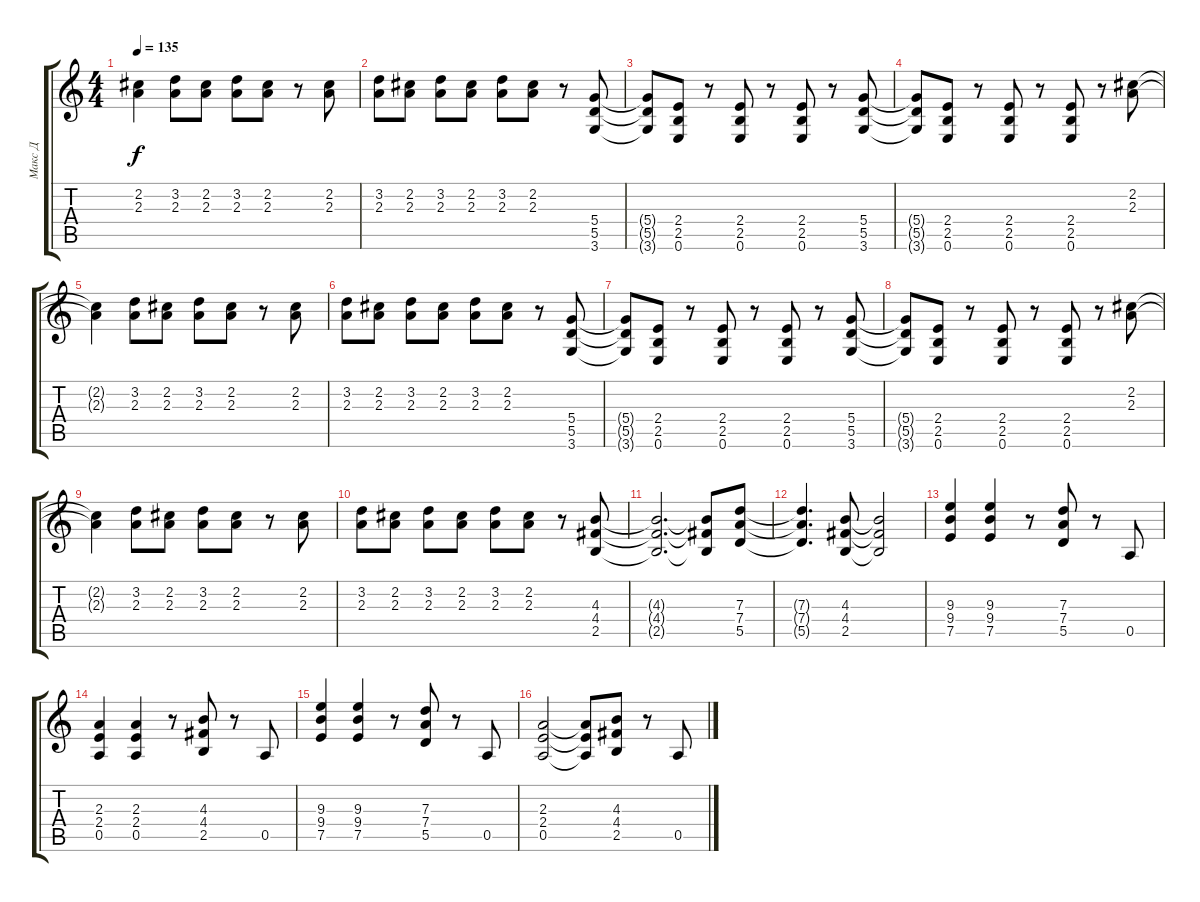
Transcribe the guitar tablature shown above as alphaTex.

\track ("Макс Д" "Макс Д") {instrument overdrivenguitar}
\staff {score tabs}
\tuning (E4 B3 G3 D3 A2 E2) {hide}
\ts (4 4)
\tempo 135
\clef g2
\ks c
(2.2{t} 2.3{t}).4{dy f} (3.2 2.3).8 (2.2 2.3).8 (3.2 2.3).8 (2.2 2.3).8 r.8 (2.2 2.3).8 |
(3.2 2.3).8 (2.2 2.3).8 (3.2 2.3).8 (2.2 2.3).8 (3.2 2.3).8 (2.2 2.3).8 r.8 (5.4 5.5 3.6).8 |
(5.4{t} 5.5{t} 3.6{t}).8 (2.4 2.5 0.6).8 r.8 (2.4 2.5 0.6).8 r.8 (2.4 2.5 0.6).8 r.8 (5.4 5.5 3.6).8 |
(5.4{t} 5.5{t} 3.6{t}).8 (2.4 2.5 0.6).8 r.8 (2.4 2.5 0.6).8 r.8 (2.4 2.5 0.6).8 r.8 (2.2 2.3).8 |
(2.2{t} 2.3{t}).4 (3.2 2.3).8 (2.2 2.3).8 (3.2 2.3).8 (2.2 2.3).8 r.8 (2.2 2.3).8 |
(3.2 2.3).8 (2.2 2.3).8 (3.2 2.3).8 (2.2 2.3).8 (3.2 2.3).8 (2.2 2.3).8 r.8 (5.4 5.5 3.6).8 |
(5.4{t} 5.5{t} 3.6{t}).8 (2.4 2.5 0.6).8 r.8 (2.4 2.5 0.6).8 r.8 (2.4 2.5 0.6).8 r.8 (5.4 5.5 3.6).8 |
(5.4{t} 5.5{t} 3.6{t}).8 (2.4 2.5 0.6).8 r.8 (2.4 2.5 0.6).8 r.8 (2.4 2.5 0.6).8 r.8 (2.2 2.3).8 |
(2.2{t} 2.3{t}).4 (3.2 2.3).8 (2.2 2.3).8 (3.2 2.3).8 (2.2 2.3).8 r.8 (2.2 2.3).8 |
(3.2 2.3).8 (2.2 2.3).8 (3.2 2.3).8 (2.2 2.3).8 (3.2 2.3).8 (2.2 2.3).8 r.8 (4.3 4.4 2.5).8 |
(4.3{t} 4.4{t} 2.5{t}).2{d} (4.3{t} 4.4{t} 2.5{t}).8 (7.3 7.4 5.5).8 |
(7.3{t} 7.4{t} 5.5{t}).4{d} (4.3 4.4 2.5).8 (4.3{t} 4.4{t} 2.5{t}).2 |
(9.3 9.4 7.5).4 (9.3 9.4 7.5).4 r.8 (7.3 7.4 5.5).8 r.8 0.5.8 |
(2.3 2.4 0.5).4 (2.3 2.4 0.5).4 r.8 (4.3 4.4 2.5).8 r.8 0.5.8 |
(9.3 9.4 7.5).4 (9.3 9.4 7.5).4 r.8 (7.3 7.4 5.5).8 r.8 0.5.8 |
(2.3 2.4 0.5).2 (2.3{t} 2.4{t} 0.5{t}).8 (4.3 4.4 2.5).8 r.8 0.5.8
